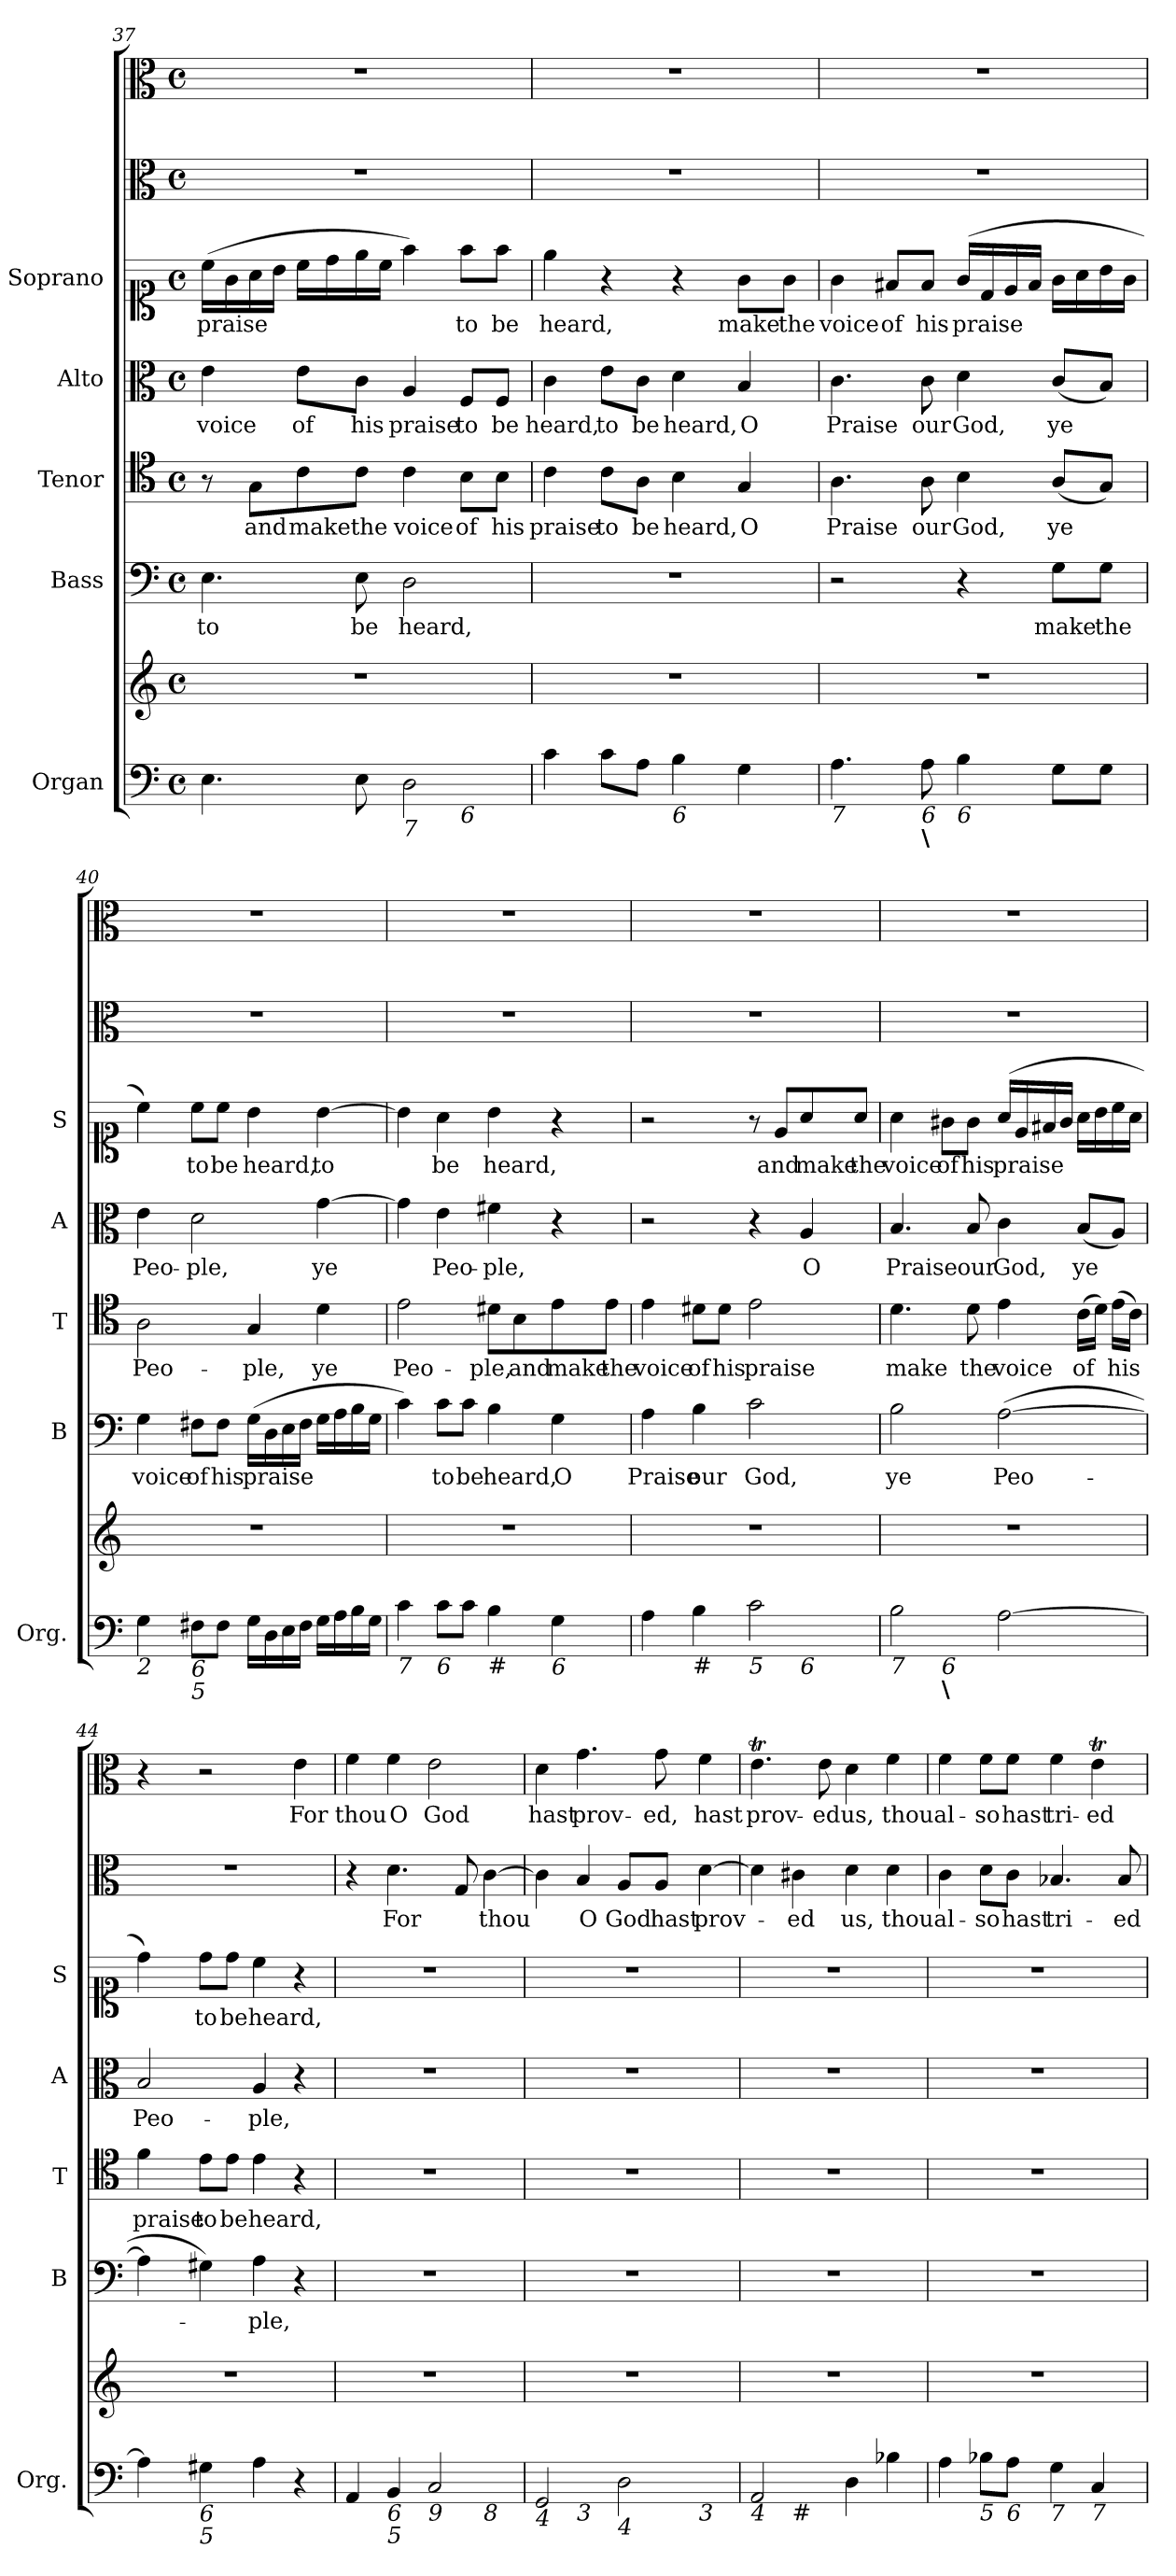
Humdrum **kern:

**kern	**kern	**kern	**text	**kern	**text	**kern	**text	**kern	**text	**kern	**text	**kern	**text
*part7	*part7	*part6	*part6	*part5	*part5	*part4	*part4	*part3	*part3	*part2	*part2	*part1	*part1
*staff8	*staff7	*staff6	*staff6	*staff5	*staff5	*staff4	*staff4	*staff3	*staff3	*staff2	*staff2	*staff1	*staff1
*I"Organ	*	*I"Bass	*	*I"Tenor	*	*I"Alto	*	*I"Soprano	*	*	*	*	*
*I'Org.	*	*I'B	*	*I'T	*	*I'A	*	*I'S	*	*	*	*	*
*clefF4	*clefG2	*clefF4	*	*clefC4	*	*clefC3	*	*clefC1	*	*clefC3	*	*clefC3	*
*k[]	*k[]	*k[]	*	*k[]	*	*k[]	*	*k[]	*	*k[]	*	*k[]	*
*C:	*C:	*C:	*	*C:	*	*C:	*	*C:	*	*C:	*	*C:	*
*M4/4	*M4/4	*M4/4	*	*M4/4	*	*M4/4	*	*M4/4	*	*M4/4	*	*M4/4	*
*met(c)	*met(c)	*met(c)	*	*met(c)	*	*met(c)	*	*met(c)	*	*met(c)	*	*met(c)	*
=37	=37	=37	=37	=37	=37	=37	=37	=37	=37	=37	=37	=37	=37
!LO:TX:b:i:t=6	!	!	!	!	!	!	!	!	!	!	!	!	!
!	!	!	!LO:LY:b	!	!	!	!LO:LY:b	!	!LO:LY:b	!	!	!	!
*^	*	*	*	*	*	*	*	*	*	*	*	*	*
4.E\	2.ryy	1r	4.E\	to	8r	.	4e\	voice	(>16cc\LL	praise	1r	.	1r	.
.	.	.	.	.	.	.	.	.	16g\	.	.	.	.	.
!	!	!	!	!	!	!LO:LY:b	!	!	!	!	!	!	!	!
.	.	.	.	.	8G\L	and	.	.	16a\	.	.	.	.	.
.	.	.	.	.	.	.	.	.	16b\JJ	.	.	.	.	.
!	!	!	!	!	!	!LO:LY:b	!	!LO:LY:b	!	!	!	!	!	!
.	.	.	.	.	8c\	make	8e\L	of	16cc\LL	.	.	.	.	.
.	.	.	.	.	.	.	.	.	16dd\	.	.	.	.	.
!	!	!	!	!LO:LY:b	!	!LO:LY:b	!	!LO:LY:b	!	!	!	!	!	!
8E\	.	.	8E\	be	8c\J	the	8c\J	his	16ee\	.	.	.	.	.
.	.	.	.	.	.	.	.	.	16cc\JJ	.	.	.	.	.
!LO:TX:b:i:t=7	!	!	!	!	!	!	!	!	!	!	!	!	!	!
!	!	!	!	!LO:LY:b	!	!LO:LY:b	!	!LO:LY:b	!	!	!	!	!	!
2D\	.	.	2D\	heard,	4c\	voice	4A/	praise	4ff\)	.	.	.	.	.
!	!LO:TX:b:i:t=6	!	!	!	!	!	!	!	!	!	!	!	!	!
!	!	!	!	!	!	!LO:LY:b	!	!LO:LY:b	!	!LO:LY:b	!	!	!	!
.	4ryy	.	.	.	8B\L	of	8F/L	to	8ff\L	to	.	.	.	.
!	!	!	!	!	!	!LO:LY:b	!	!LO:LY:b	!	!LO:LY:b	!	!	!	!
.	.	.	.	.	8B\J	his	8F/J	be	8ff\J	be	.	.	.	.
!!LO:LB:g=z
=38	=38	=38	=38	=38	=38	=38	=38	=38	=38	=38	=38	=38	=38	=38
!	!	!	!	!	!	!LO:LY:b	!	!LO:LY:b	!	!LO:LY:b	!	!	!	!
*v	*v	*	*	*	*	*	*	*	*	*	*	*	*	*
4c\	1r	1r	.	4c\	praise	4c\	heard,	4ee\	heard,	1r	.	1r	.
!	!	!	!	!	!LO:LY:b	!	!LO:LY:b	!	!	!	!	!	!
8c\L	.	.	.	8c\L	to	8e\L	to	4r	.	.	.	.	.
!	!	!	!	!	!LO:LY:b	!	!LO:LY:b	!	!	!	!	!	!
8A\J	.	.	.	8A\J	be	8c\J	be	.	.	.	.	.	.
!LO:TX:b:i:t=6	!	!	!	!	!	!	!	!	!	!	!	!	!
!	!	!	!	!	!LO:LY:b	!	!LO:LY:b	!	!	!	!	!	!
4B\	.	.	.	4B\	heard,	4d\	heard,	4r	.	.	.	.	.
!	!	!	!	!	!LO:LY:b	!	!LO:LY:b	!	!LO:LY:b	!	!	!	!
4G\	.	.	.	4G/	O	4B/	O	8g\L	make	.	.	.	.
!	!	!	!	!	!	!	!	!	!LO:LY:b	!	!	!	!
.	.	.	.	.	.	.	.	8g\J	the	.	.	.	.
=39	=39	=39	=39	=39	=39	=39	=39	=39	=39	=39	=39	=39	=39
!LO:TX:b:i:t=7	!	!	!	!	!	!	!	!	!	!	!	!	!
!	!	!	!	!	!LO:LY:b	!	!LO:LY:b	!	!LO:LY:b	!	!	!	!
4.A\	1r	2r	.	4.A\	Praise	4.c\	Praise	4g\	voice	1r	.	1r	.
!	!	!	!	!	!	!	!	!	!LO:LY:b	!	!	!	!
.	.	.	.	.	.	.	.	8f#X/L	of	.	.	.	.
!LO:TX:b:i:t=6	!	!	!	!	!	!	!	!	!	!	!	!	!
!LO:TX:b:B:t=\	!	!	!	!	!	!	!	!	!	!	!	!	!
!	!	!	!	!	!LO:LY:b	!	!LO:LY:b	!	!LO:LY:b	!	!	!	!
8A\	.	.	.	8A\	our	8c\	our	8f#/J	his	.	.	.	.
!LO:TX:b:i:t=6	!	!	!	!	!	!	!	!	!	!	!	!	!
!	!	!	!	!	!LO:LY:b	!	!LO:LY:b	!	!LO:LY:b	!	!	!	!
4B\	.	4r	.	4B\	God,	4d\	God,	(>16g/LL	praise	.	.	.	.
.	.	.	.	.	.	.	.	16d/	.	.	.	.	.
.	.	.	.	.	.	.	.	16e/	.	.	.	.	.
.	.	.	.	.	.	.	.	16f#/JJ	.	.	.	.	.
!	!	!	!LO:LY:b	!	!LO:LY:b	!	!LO:LY:b	!	!	!	!	!	!
8G\L	.	8G\L	make	(<8A/L	ye	(<8c/L	ye	16g\LL	.	.	.	.	.
.	.	.	.	.	.	.	.	16a\	.	.	.	.	.
!	!	!	!LO:LY:b	!	!	!	!	!	!	!	!	!	!
8G\J	.	8G\J	the	8G/J)	.	8B/J)	.	16b\	.	.	.	.	.
.	.	.	.	.	.	.	.	16g\JJ	.	.	.	.	.
=40	=40	=40	=40	=40	=40	=40	=40	=40	=40	=40	=40	=40	=40
!LO:TX:b:i:t=2	!	!	!	!	!	!	!	!	!	!	!	!	!
!	!	!	!LO:LY:b	!	!LO:LY:b	!	!LO:LY:b	!	!	!	!	!	!
4G\	1r	4G\	voice	2A\	Peo-	4e\	Peo-	4cc\)	.	1r	.	1r	.
!LO:TX:b:i:t=6	!	!	!	!	!	!	!	!	!	!	!	!	!
!LO:TX:b:i:t=5	!	!	!	!	!	!	!	!	!	!	!	!	!
!	!	!	!LO:LY:b	!	!	!	!LO:LY:b	!	!LO:LY:b	!	!	!	!
8F#X\L	.	8F#X\L	of	.	.	2d\	-ple,	8cc\L	to	.	.	.	.
!	!	!	!LO:LY:b	!	!	!	!	!	!LO:LY:b	!	!	!	!
8F#\J	.	8F#\J	his	.	.	.	.	8cc\J	be	.	.	.	.
!	!	!	!LO:LY:b	!	!LO:LY:b	!	!	!	!LO:LY:b	!	!	!	!
16G\LL	.	(>16G\LL	praise	4G/	-ple,	.	.	4b\	heard,	.	.	.	.
16D\	.	16D\	.	.	.	.	.	.	.	.	.	.	.
16E\	.	16E\	.	.	.	.	.	.	.	.	.	.	.
16F#\JJ	.	16F#\JJ	.	.	.	.	.	.	.	.	.	.	.
!	!	!	!	!	!LO:LY:b	!	!LO:LY:b	!	!LO:LY:b	!	!	!	!
16G\LL	.	16G\LL	.	4d\	ye	[4g\	ye	[4b\	to	.	.	.	.
16A\	.	16A\	.	.	.	.	.	.	.	.	.	.	.
16B\	.	16B\	.	.	.	.	.	.	.	.	.	.	.
16G\JJ	.	16G\JJ	.	.	.	.	.	.	.	.	.	.	.
!!LO:PB:g=z
=41	=41	=41	=41	=41	=41	=41	=41	=41	=41	=41	=41	=41	=41
!LO:TX:b:i:t=7	!	!	!	!	!	!	!	!	!	!	!	!	!
!	!	!	!	!	!LO:LY:b	!	!	!	!	!	!	!	!
4c\	1r	4c\)	.	2e\	Peo-	4g\]	.	4b\]	.	1r	.	1r	.
!LO:TX:b:i:t=6	!	!	!	!	!	!	!	!	!	!	!	!	!
!	!	!	!LO:LY:b	!	!	!	!LO:LY:b	!	!LO:LY:b	!	!	!	!
8c\L	.	8c\L	to	.	.	4e\	Peo-	4a\	be	.	.	.	.
!	!	!	!LO:LY:b	!	!	!	!	!	!	!	!	!	!
8c\J	.	8c\J	be	.	.	.	.	.	.	.	.	.	.
!LO:TX:b:t=#	!	!	!	!	!	!	!	!	!	!	!	!	!
!	!	!	!LO:LY:b	!	!LO:LY:b	!	!LO:LY:b	!	!LO:LY:b	!	!	!	!
4B\	.	4B\	heard,	8d#X\L	-ple,	4f#X\	-ple,	4b\	heard,	.	.	.	.
!	!	!	!	!	!LO:LY:b	!	!	!	!	!	!	!	!
.	.	.	.	8B\	and	.	.	.	.	.	.	.	.
!LO:TX:b:i:t=6	!	!	!	!	!	!	!	!	!	!	!	!	!
!	!	!	!LO:LY:b	!	!LO:LY:b	!	!	!	!	!	!	!	!
4G\	.	4G\	O	8e\	make	4r	.	4r	.	.	.	.	.
!	!	!	!	!	!LO:LY:b	!	!	!	!	!	!	!	!
.	.	.	.	8e\J	the	.	.	.	.	.	.	.	.
=42	=42	=42	=42	=42	=42	=42	=42	=42	=42	=42	=42	=42	=42
!LO:TX:b:i:t=6	!	!	!	!	!	!	!	!	!	!	!	!	!
!LO:TX:b:B:t=\	!	!	!	!	!	!	!	!	!	!	!	!	!
!LO:TX:b:i:t=5	!	!	!	!	!	!	!	!	!	!	!	!	!
!	!	!	!LO:LY:b	!	!LO:LY:b	!	!	!	!	!	!	!	!
*^	*	*	*	*	*	*	*	*	*	*	*	*	*
4A\	2.ryy	1r	4A\	Praise	4e\	voice	2r	.	2r	.	1r	.	1r	.
!LO:TX:b:t=#	!	!	!	!	!	!	!	!	!	!	!	!	!	!
!	!	!	!	!LO:LY:b	!	!LO:LY:b	!	!	!	!	!	!	!	!
4B\	.	.	4B\	our	8d#X\L	of	.	.	.	.	.	.	.	.
!	!	!	!	!	!	!LO:LY:b	!	!	!	!	!	!	!	!
.	.	.	.	.	8d#\J	his	.	.	.	.	.	.	.	.
!LO:TX:b:i:t=5	!	!	!	!	!	!	!	!	!	!	!	!	!	!
!	!	!	!	!LO:LY:b	!	!LO:LY:b	!	!	!	!	!	!	!	!
2c\	.	.	2c\	God,	2e\	praise	4r	.	8r	.	.	.	.	.
!	!	!	!	!	!	!	!	!	!	!LO:LY:b	!	!	!	!
.	.	.	.	.	.	.	.	.	8e/L	and	.	.	.	.
!	!LO:TX:b:i:t=6	!	!	!	!	!	!	!	!	!	!	!	!	!
!	!	!	!	!	!	!	!	!LO:LY:b	!	!LO:LY:b	!	!	!	!
.	4ryy	.	.	.	.	.	4A/	O	8a/	make	.	.	.	.
!	!	!	!	!	!	!	!	!	!	!LO:LY:b	!	!	!	!
.	.	.	.	.	.	.	.	.	8a/J	the	.	.	.	.
=43	=43	=43	=43	=43	=43	=43	=43	=43	=43	=43	=43	=43	=43	=43
!LO:TX:b:i:t=7	!	!	!	!	!	!	!	!	!	!	!	!	!	!
!	!	!	!	!LO:LY:b	!	!LO:LY:b	!	!LO:LY:b	!	!LO:LY:b	!	!	!	!
2B\	4ryy	1r	2B\	ye	4.d\	make	4.B/	Praise	4a\	voice	1r	.	1r	.
!	!LO:TX:b:i:t=6	!	!	!	!	!	!	!	!	!	!	!	!	!
!	!LO:TX:b:B:t=\	!	!	!	!	!	!	!	!	!	!	!	!	!
!	!	!	!	!	!	!	!	!	!	!LO:LY:b	!	!	!	!
.	2.ryy	.	.	.	.	.	.	.	8g#X\L	of	.	.	.	.
!	!	!	!	!	!	!LO:LY:b	!	!LO:LY:b	!	!LO:LY:b	!	!	!	!
.	.	.	.	.	8d\	the	8B/	our	8g#\J	his	.	.	.	.
!	!	!	!	!LO:LY:b	!	!LO:LY:b	!	!LO:LY:b	!	!LO:LY:b	!	!	!	!
[2A\	.	.	(>[2A\	Peo-	4e\	voice	4c\	God,	(>16a/LL	praise	.	.	.	.
.	.	.	.	.	.	.	.	.	16e/	.	.	.	.	.
.	.	.	.	.	.	.	.	.	16f#X/	.	.	.	.	.
.	.	.	.	.	.	.	.	.	16g#/JJ	.	.	.	.	.
!	!	!	!	!	!	!LO:LY:b	!	!LO:LY:b	!	!	!	!	!	!
.	.	.	.	.	(>16c\LL	of	(<8B/L	ye	16a\LL	.	.	.	.	.
.	.	.	.	.	16d\JJ)	.	.	.	16b\	.	.	.	.	.
!	!	!	!	!	!	!LO:LY:b	!	!	!	!	!	!	!	!
.	.	.	.	.	(>16e\LL	his	8A/J)	.	16cc\	.	.	.	.	.
.	.	.	.	.	16c\JJ)	.	.	.	16a\JJ	.	.	.	.	.
=44	=44	=44	=44	=44	=44	=44	=44	=44	=44	=44	=44	=44	=44	=44
!LO:TX:b:i:t=2	!	!	!	!	!	!	!	!	!	!	!	!	!	!
!	!	!	!	!	!	!LO:LY:b	!	!LO:LY:b	!	!	!	!	!	!
*v	*v	*	*	*	*	*	*	*	*	*	*	*	*	*
4A\]	1r	4A\]	.	4f\	praise	2B/	Peo-	4dd\)	.	1r	.	4r	.
!LO:TX:b:i:t=6	!	!	!	!	!	!	!	!	!	!	!	!	!
!LO:TX:b:i:t=5	!	!	!	!	!	!	!	!	!	!	!	!	!
!	!	!	!	!	!LO:LY:b	!	!	!	!LO:LY:b	!	!	!	!
4G#X\	.	4G#X\)	.	8e\L	to	.	.	8dd\L	to	.	.	2r	.
!	!	!	!	!	!LO:LY:b	!	!	!	!LO:LY:b	!	!	!	!
.	.	.	.	8e\J	be	.	.	8dd\J	be	.	.	.	.
!	!	!	!LO:LY:b	!	!LO:LY:b	!	!LO:LY:b	!	!LO:LY:b	!	!	!	!
4A\	.	4A\	-ple,	4e\	heard,	4A/	-ple,	4cc\	heard,	.	.	.	.
!	!	!	!	!	!	!	!	!	!	!	!	!	!LO:LY:b
4r	.	4r	.	4r	.	4r	.	4r	.	.	.	4e\	For
!!LO:LB:g=z
=45	=45	=45	=45	=45	=45	=45	=45	=45	=45	=45	=45	=45	=45
!LO:TX:b:i:t=6	!	!	!	!	!	!	!	!	!	!	!	!	!
!	!	!	!	!	!	!	!	!	!	!	!	!	!LO:LY:b
*^	*	*	*	*	*	*	*	*	*	*	*	*	*
4AA/	2.ryy	1r	1r	.	1r	.	1r	.	1r	.	4r	.	4f\	thou
!LO:TX:b:i:t=6	!	!	!	!	!	!	!	!	!	!	!	!	!	!
!LO:TX:b:i:t=5	!	!	!	!	!	!	!	!	!	!	!	!	!	!
!	!	!	!	!	!	!	!	!	!	!	!	!LO:LY:b	!	!LO:LY:b
4BB/	.	.	.	.	.	.	.	.	.	.	4.d\	For	4f\	O
!LO:TX:b:i:t=9	!	!	!	!	!	!	!	!	!	!	!	!	!	!
!	!	!	!	!	!	!	!	!	!	!	!	!	!	!LO:LY:b
2C/	.	.	.	.	.	.	.	.	.	.	.	.	2e\	God
.	.	.	.	.	.	.	.	.	.	.	8G/	.	.	.
!	!LO:TX:b:i:t=8	!	!	!	!	!	!	!	!	!	!	!	!	!
!	!	!	!	!	!	!	!	!	!	!	!	!LO:LY:b	!	!
.	4ryy	.	.	.	.	.	.	.	.	.	[4c\	thou	.	.
=46	=46	=46	=46	=46	=46	=46	=46	=46	=46	=46	=46	=46	=46	=46
!LO:TX:b:i:t=4	!	!	!	!	!	!	!	!	!	!	!	!	!	!
!	!	!	!	!	!	!	!	!	!	!	!	!	!	!LO:LY:b
*	*^	*	*	*	*	*	*	*	*	*	*	*	*	*
2GG/	4ryy	2.ryy	1r	1r	.	1r	.	1r	.	1r	.	4c\]	.	4d\	hast
!	!LO:TX:b:i:t=3	!	!	!	!	!	!	!	!	!	!	!	!	!	!
!	!	!	!	!	!	!	!	!	!	!	!	!	!LO:LY:b	!	!LO:LY:b
.	2.ryy	.	.	.	.	.	.	.	.	.	.	4B/	O	4.g\	prov-
!LO:TX:b:i:t=4	!	!	!	!	!	!	!	!	!	!	!	!	!	!	!
!	!	!	!	!	!	!	!	!	!	!	!	!	!LO:LY:b	!	!
2D\	.	.	.	.	.	.	.	.	.	.	.	8A/L	God	.	.
!	!	!	!	!	!	!	!	!	!	!	!	!	!LO:LY:b	!	!LO:LY:b
.	.	.	.	.	.	.	.	.	.	.	.	8A/J	hast	8g\	-ed,
!	!	!LO:TX:b:i:t=3	!	!	!	!	!	!	!	!	!	!	!	!	!
!	!	!	!	!	!	!	!	!	!	!	!	!	!LO:LY:b	!	!LO:LY:b
.	.	4ryy	.	.	.	.	.	.	.	.	.	[4d\	prov-	4f\	hast
=47	=47	=47	=47	=47	=47	=47	=47	=47	=47	=47	=47	=47	=47	=47	=47
!LO:TX:b:i:t=4	!	!	!	!	!	!	!	!	!	!	!	!	!	!	!
!	!	!	!	!	!	!	!	!	!	!	!	!	!	!	!LO:LY:b
*	*v	*v	*	*	*	*	*	*	*	*	*	*	*	*	*
2AA/	4ryy	1r	1r	.	1r	.	1r	.	1r	.	4d\]	.	4.et\	prov-
!	!LO:TX:b:t=#	!	!	!	!	!	!	!	!	!	!	!	!	!
!	!	!	!	!	!	!	!	!	!	!	!	!LO:LY:b	!	!
.	2.ryy	.	.	.	.	.	.	.	.	.	4c#X\	-ed	.	.
!	!	!	!	!	!	!	!	!	!	!	!	!	!	!LO:LY:b
.	.	.	.	.	.	.	.	.	.	.	.	.	8e\	-ed
!	!	!	!	!	!	!	!	!	!	!	!	!LO:LY:b	!	!LO:LY:b
4D\	.	.	.	.	.	.	.	.	.	.	4d\	us,	4d\	us,
!	!	!	!	!	!	!	!	!	!	!	!	!LO:LY:b	!	!LO:LY:b
4B-X\	.	.	.	.	.	.	.	.	.	.	4d\	thou	4f\	thou
!!LO:PB:g=z
=48	=48	=48	=48	=48	=48	=48	=48	=48	=48	=48	=48	=48	=48	=48
!LO:TX:b:i:t=6	!	!	!	!	!	!	!	!	!	!	!	!	!	!
!	!	!	!	!	!	!	!	!	!	!	!	!LO:LY:b	!	!LO:LY:b
*v	*v	*	*	*	*	*	*	*	*	*	*	*	*	*
4A\	1r	1r	.	1r	.	1r	.	1r	.	4c\	al-	4f\	al-
!LO:TX:b:i:t=5	!	!	!	!	!	!	!	!	!	!	!	!	!
!	!	!	!	!	!	!	!	!	!	!	!LO:LY:b	!	!LO:LY:b
8B-X\L	.	.	.	.	.	.	.	.	.	8d\L	-so	8f\L	-so
!LO:TX:b:i:t=6	!	!	!	!	!	!	!	!	!	!	!	!	!
!	!	!	!	!	!	!	!	!	!	!	!LO:LY:b	!	!LO:LY:b
8A\J	.	.	.	.	.	.	.	.	.	8c\J	hast	8f\J	hast
!LO:TX:b:i:t=7	!	!	!	!	!	!	!	!	!	!	!	!	!
!	!	!	!	!	!	!	!	!	!	!	!LO:LY:b	!	!LO:LY:b
4G\	.	.	.	.	.	.	.	.	.	4.B-X/	tri-	4f\	tri-
!LO:TX:b:i:t=7	!	!	!	!	!	!	!	!	!	!	!	!	!
!	!	!	!	!	!	!	!	!	!	!	!	!	!LO:LY:b
4C/	.	.	.	.	.	.	.	.	.	.	.	4et\	-ed
!	!	!	!	!	!	!	!	!	!	!	!LO:LY:b	!	!
.	.	.	.	.	.	.	.	.	.	8B-/	-ed	.	.
=	=	=	=	=	=	=	=	=	=	=	=	=	=
*-	*-	*-	*-	*-	*-	*-	*-	*-	*-	*-	*-	*-	*-
